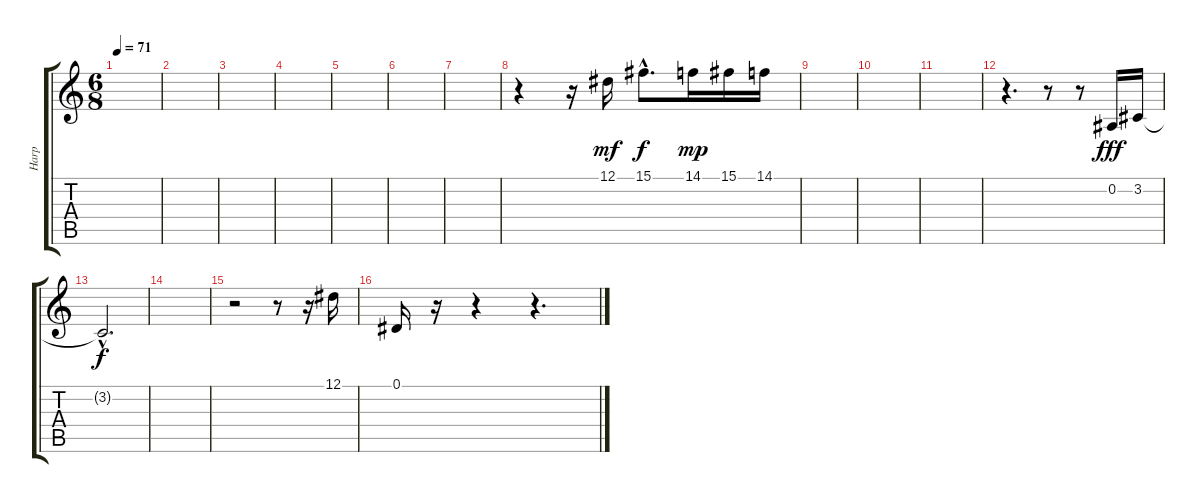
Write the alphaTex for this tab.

\track ("Harp" "Harp") {instrument orchestralharp}
\staff {score tabs}
\tuning (Eb4 Bb3 Gb3 Db3 Ab2 Eb2) {hide}
\ts (6 8)
\tempo 71
\clef g2
\ks c
|
|
|
|
|
|
|
r.4 r.16 12.1.16{dy mf} 15.1{hac}.8{d dy f} 14.1.16{dy mp} 15.1.16 14.1.16 |
|
|
|
r.4{d} r.8 r.8 0.2.16{dy fff} 3.2.16 |
3.2{hac t}.2{d dy f} |
|
r.2 r.8 r.16 12.1.16 |
0.1.16 r.16 r.4 r.4{d}
